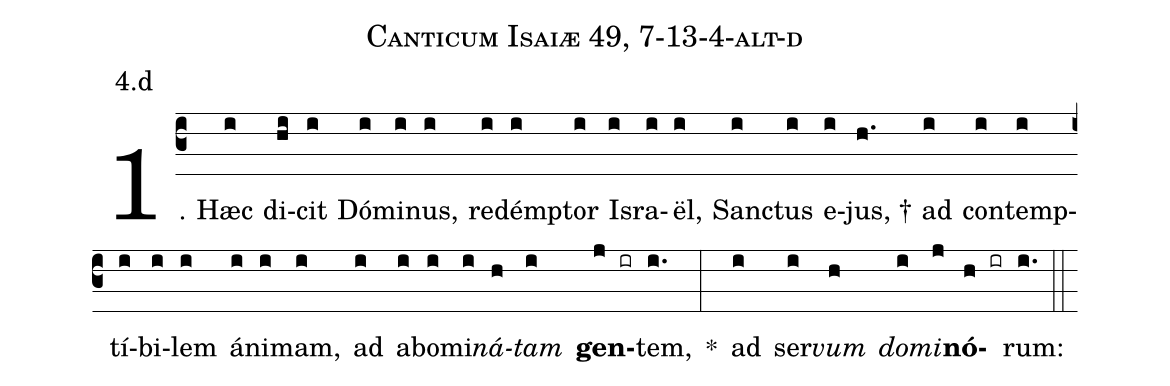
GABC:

name: Canticum Isaiæ 49, 7-13-4-alt-d;
annotation: 4.d;
%%
(c3)1. Hæc(i) di(hi)cit(i) Dó(i)mi(i)nus,(i) red(i)émp(i)tor(i) Is(i)ra(i)ël,(i) Sanc(i)tus(i) e(i)jus, †(h.) ad(i) con(i)temp(i)tí(i)bi(i)lem(i) á(i)ni(i)mam,(i) ad(i) ab(i)o(i)mi(i)<i>ná</i>(h)<i>tam</i>(i) <b>gen</b>(j ir)tem,(i.) *(:) ad(i) ser(i)<i>vum</i>(h) <i>do</i>(i)<i>mi</i>(j)<b>nó</b>(h ir)rum:(i.) (::)
